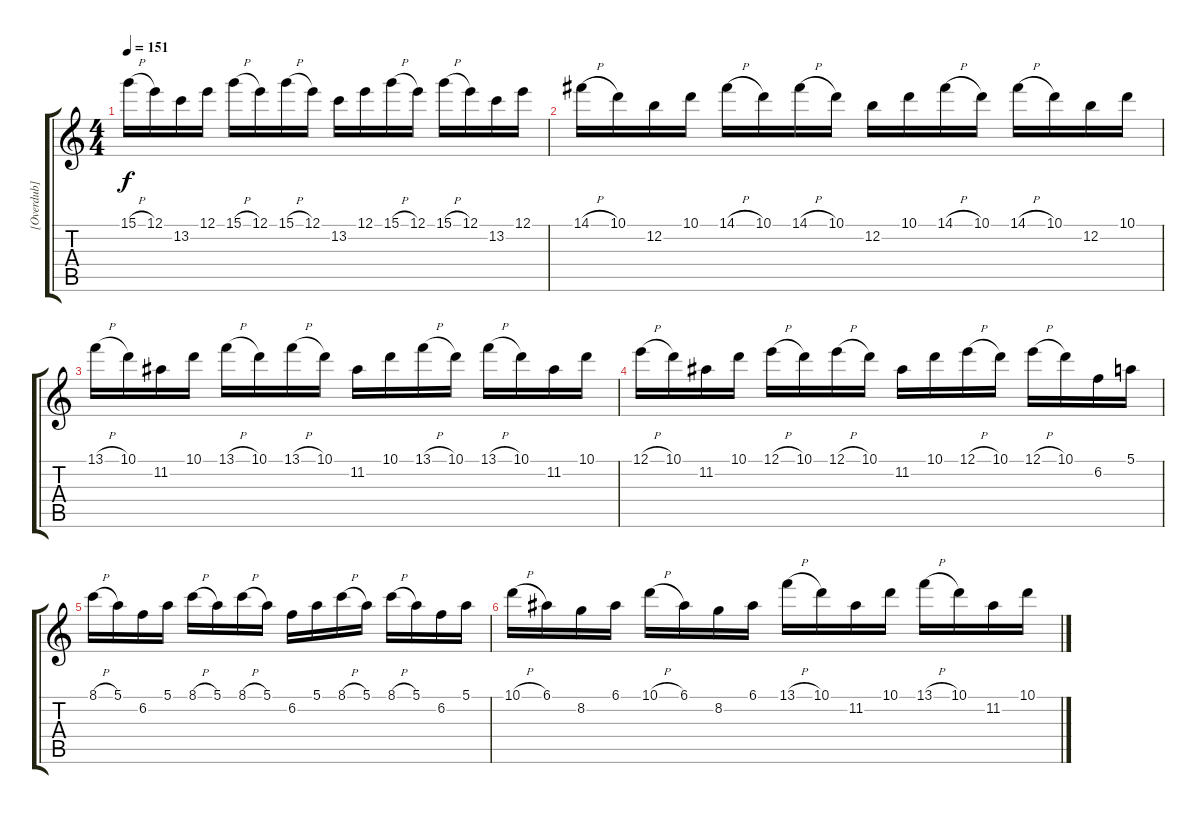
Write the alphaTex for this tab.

\track ("[Overdub]" "[Overdub]") {instrument distortionguitar}
\staff {score tabs}
\tuning (E4 B3 G3 D3 A2 E2) {hide}
\ts (4 4)
\tempo 151
\clef g2
\ks c
15.1{h}.16{dy f} 12.1.16 13.2.16 12.1.16 15.1{h}.16 12.1.16 15.1{h}.16 12.1.16 13.2.16 12.1.16 15.1{h}.16 12.1.16 15.1{h}.16 12.1.16 13.2.16 12.1.16 |
14.1{h}.16 10.1.16 12.2.16 10.1.16 14.1{h}.16 10.1.16 14.1{h}.16 10.1.16 12.2.16 10.1.16 14.1{h}.16 10.1.16 14.1{h}.16 10.1.16 12.2.16 10.1.16 |
13.1{h}.16 10.1.16 11.2.16 10.1.16 13.1{h}.16 10.1.16 13.1{h}.16 10.1.16 11.2.16 10.1.16 13.1{h}.16 10.1.16 13.1{h}.16 10.1.16 11.2.16 10.1.16 |
12.1{h}.16 10.1.16 11.2.16 10.1.16 12.1{h}.16 10.1.16 12.1{h}.16 10.1.16 11.2.16 10.1.16 12.1{h}.16 10.1.16 12.1{h}.16 10.1.16 6.2.16 5.1.16 |
8.1{h}.16 5.1.16 6.2.16 5.1.16 8.1{h}.16 5.1.16 8.1{h}.16 5.1.16 6.2.16 5.1.16 8.1{h}.16 5.1.16 8.1{h}.16 5.1.16 6.2.16 5.1.16 |
10.1{h}.16 6.1.16 8.2.16 6.1.16 10.1{h}.16 6.1.16 8.2.16 6.1.16 13.1{h}.16 10.1.16 11.2.16 10.1.16 13.1{h}.16 10.1.16 11.2.16 10.1.16
